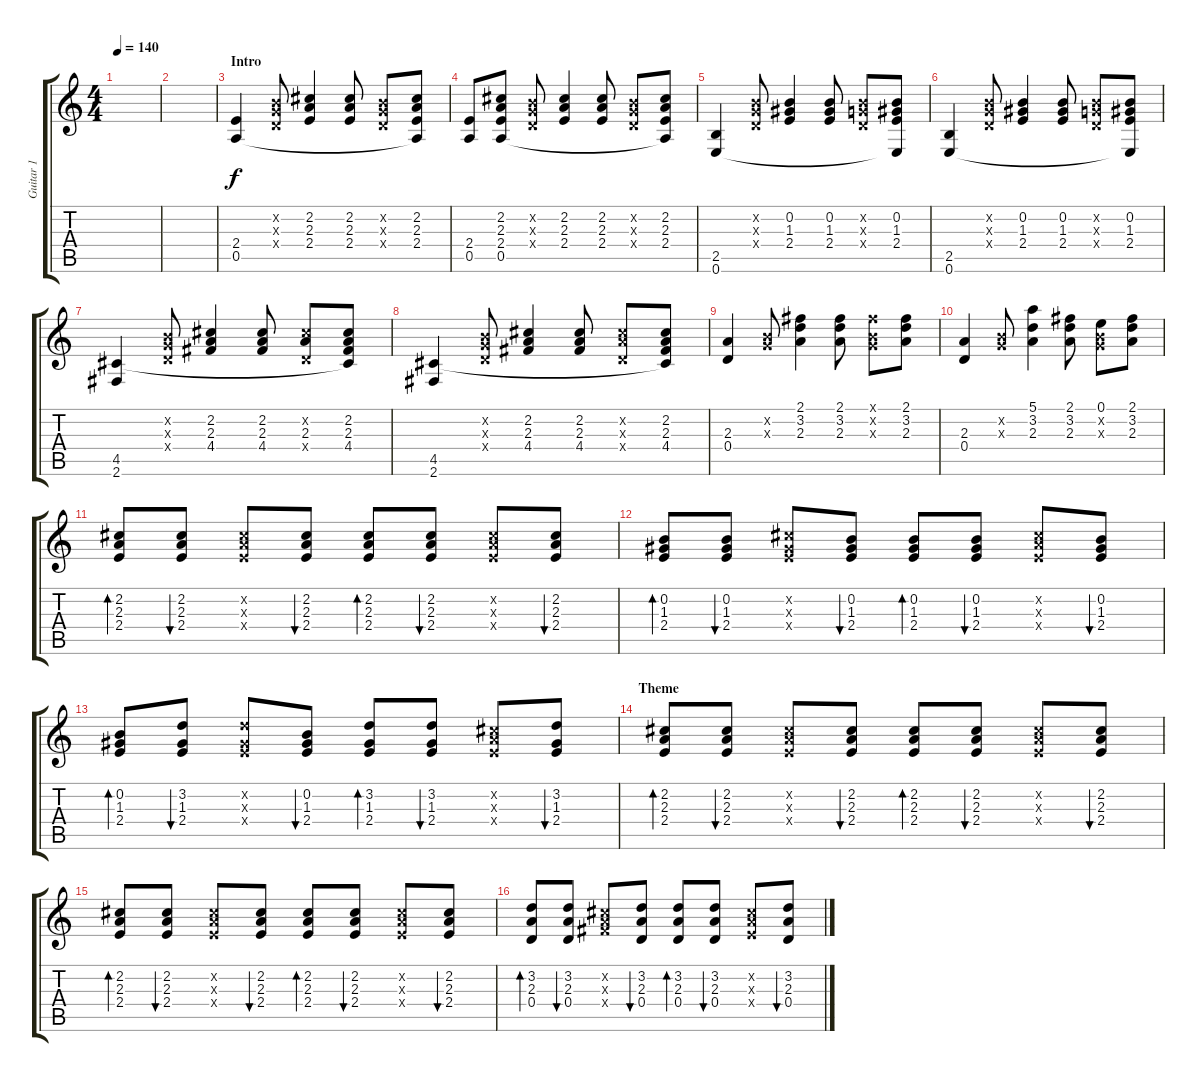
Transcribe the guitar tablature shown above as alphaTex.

\track ("Guitar 1" "Guitar 1") {instrument acousticguitarsteel}
\staff {score tabs}
\tuning (E4 B3 G3 D3 A2 E2) {hide}
\ts (4 4)
\tempo 140
\clef g2
\ks c
|
|
\section ("" "Intro")
(2.4 0.5).4 (0.2{x} 0.3{x} 0.4{x}).8 (2.2 2.3 2.4).4 (2.2 2.3 2.4).8 (0.2{x} 0.3{x} 0.4{x}).8 (2.2 2.3 2.4 0.5{t}).8 |
(2.4 0.5).8 (2.2 2.3 2.4 0.5).8 (0.2{x} 0.3{x} 0.4{x}).8 (2.2 2.3 2.4).4 (2.2 2.3 2.4).8 (0.2{x} 0.3{x} 0.4{x}).8 (2.2 2.3 2.4 0.5{t}).8 |
(2.5 0.6).4 (0.2{x} 0.3{x} 0.4{x}).8 (0.2 1.3 2.4).4 (0.2 1.3 2.4).8 (0.2{x} 0.3{x} 0.4{x}).8 (0.2 1.3 2.4 0.6{t}).8 |
(2.5 0.6).4 (0.2{x} 0.3{x} 0.4{x}).8 (0.2 1.3 2.4).4 (0.2 1.3 2.4).8 (0.2{x} 0.3{x} 0.4{x}).8 (0.2 1.3 2.4 0.6{t}).8 |
(4.5 2.6).4 (0.2{x} 0.3{x} 0.4{x}).8 (2.2 2.3 4.4).4 (2.2 2.3 4.4).8 (2.2{x} 2.3 0.4{x}).8 (2.2 2.3 4.4 4.5{t}).8 |
(4.5 2.6).4 (0.2{x} 0.3{x} 0.4{x}).8 (2.2 2.3 4.4).4 (2.2 2.3 4.4).8 (2.2{x} 2.3{x} 0.4{x}).8 (2.2 2.3 4.4 4.5{t}).8 |
(2.3 0.4).4 (0.2{x} 0.3{x}).8 (2.1 3.2 2.3).4 (2.1 3.2 2.3).8 (2.1{x} 0.2{x} 0.3{x}).8 (2.1 3.2 2.3).8 |
(2.3 0.4).4 (0.2{x} 0.3{x}).8 (5.1 3.2 2.3).4 (2.1 3.2 2.3).8 (0.1 0.2{x} 0.3{x}).8 (2.1 3.2 2.3).8 |
(2.2 2.3 2.4).8{bd 60} (2.2 2.3 2.4).8{bu 60} (2.2{x} 2.3{x} 2.4{x}).8 (2.2 2.3 2.4).8{bu 60} (2.2 2.3 2.4).8{bd 60} (2.2 2.3 2.4).8{bu 60} (2.2{x} 2.3{x} 2.4{x}).8 (2.2 2.3 2.4).8{bu 60} |
(0.2 1.3 2.4).8{bd 60} (0.2 1.3 2.4).8{bu 60} (2.2{x} 1.3{x} 2.4{x}).8 (0.2 1.3 2.4).8{bu 60} (0.2 1.3 2.4).8{bd 60} (0.2 1.3 2.4).8{bu 60} (2.2{x} 2.3{x} 2.4{x}).8 (0.2 1.3 2.4).8{bu 60} |
(0.2 1.3 2.4).8{bd 60} (3.2 1.3 2.4).8{bu 60} (3.2{x} 1.3{x} 2.4{x}).8 (0.2 1.3 2.4).8{bu 60} (3.2 1.3 2.4).8{bd 60} (3.2 1.3 2.4).8{bu 60} (2.2{x} 2.3{x} 2.4{x}).8 (3.2 1.3 2.4).8{bu 60} |
\section ("" "Theme")
(2.2 2.3 2.4).8{bd 60} (2.2 2.3 2.4).8{bu 60} (2.2{x} 2.3{x} 2.4{x}).8 (2.2 2.3 2.4).8{bu 60} (2.2 2.3 2.4).8{bd 60} (2.2 2.3 2.4).8{bu 60} (2.2{x} 2.3{x} 2.4{x}).8 (2.2 2.3 2.4).8{bu 60} |
(2.2 2.3 2.4).8{bd 60} (2.2 2.3 2.4).8{bu 60} (2.2{x} 2.3{x} 2.4{x}).8 (2.2 2.3 2.4).8{bu 60} (2.2 2.3 2.4).8{bd 60} (2.2 2.3 2.4).8{bu 60} (2.2{x} 2.3{x} 2.4{x}).8 (2.2 2.3 2.4).8{bu 60} |
(3.2 2.3 0.4).8{bd 60} (3.2 2.3 0.4).8{bu 60} (2.2{x} 2.3{x} 4.4{x}).8 (3.2 2.3 0.4).8{bu 60} (3.2 2.3 0.4).8{bd 60} (3.2 2.3 0.4).8{bu 60} (2.2{x} 2.3{x} 2.4{x}).8 (3.2 2.3 0.4).8{bu 60}
